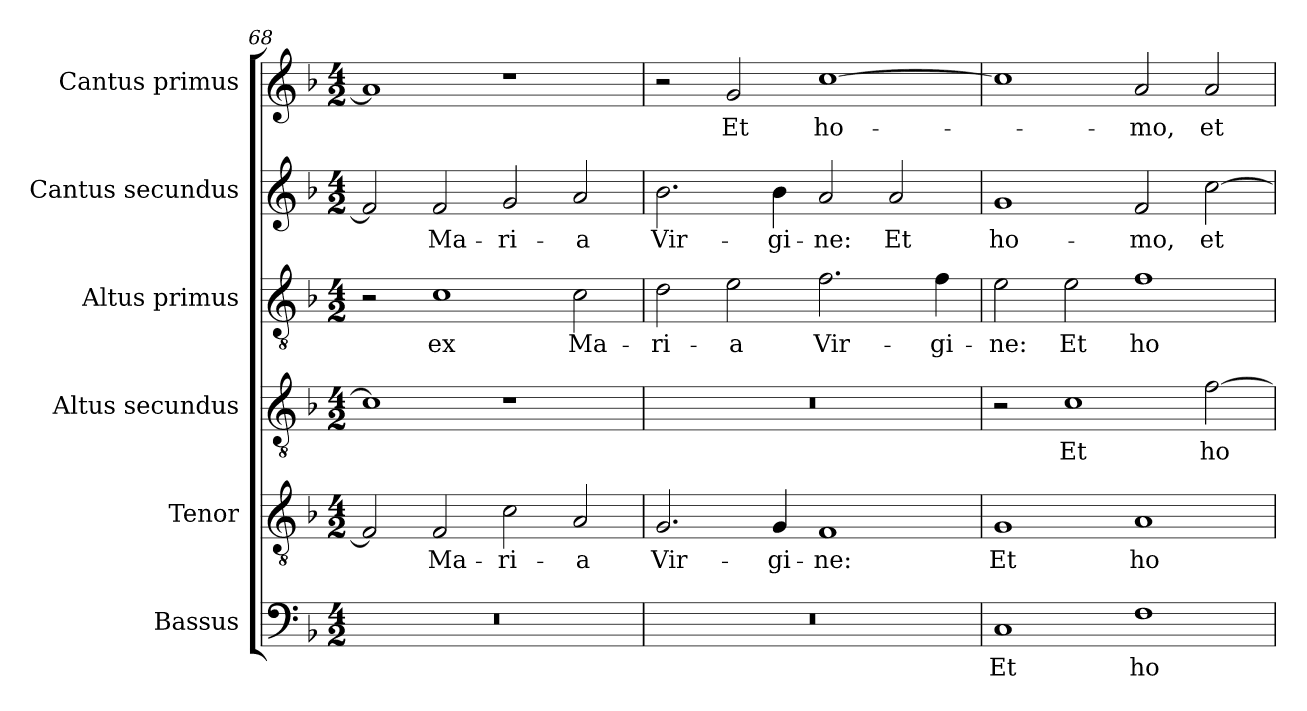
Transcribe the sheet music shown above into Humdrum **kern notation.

**kern	**text	**kern	**text	**kern	**text	**kern	**text	**kern	**text	**kern	**text
*part6	*part6	*part5	*part5	*part4	*part4	*part3	*part3	*part2	*part2	*part1	*part1
*staff6	*staff6	*staff5	*staff5	*staff4	*staff4	*staff3	*staff3	*staff2	*staff2	*staff1	*staff1
*I"Bassus	*	*I"Tenor	*	*I"Altus secundus	*	*I"Altus primus	*	*I"Cantus secundus	*	*I"Cantus primus	*
*I'B.	*	*I'T.	*	*	*	*I'A. I	*	*	*	*I'C. I	*
*clefF4	*	*clefGv2	*	*clefGv2	*	*clefGv2	*	*clefG2	*	*clefG2	*
*	*	*ITrd7c12	*	*ITrd7c12	*	*ITrd7c12	*	*	*	*	*
*k[b-]	*	*k[b-]	*	*k[b-]	*	*k[b-]	*	*k[b-]	*	*k[b-]	*
*d:	*	*d:	*	*d:	*	*d:	*	*d:	*	*d:	*
*M4/2	*	*M4/2	*	*M4/2	*	*M4/2	*	*M4/2	*	*M4/2	*
=68	=68	=68	=68	=68	=68	=68	=68	=68	=68	=68	=68
!LO:N:vis=1	!	!	!	!	!	!	!	!	!	!	!
0r	.	2FFi/]	.	1Ci]	.	2r	.	2fi/]	.	1ai]	.
!	!	!	!LO:LY:b:color=#000000	!	!	!	!	!	!	!	!
!	!	!	!	!	!	!	!LO:LY:b:color=#000000	!	!	!	!
!	!	!	!	!	!	!	!	!	!LO:LY:b:color=#000000	!	!
.	.	2FFi/	Ma-	.	.	1Ci	ex	2fi/	Ma-	.	.
!	!	!	!LO:LY:b:color=#000000	!	!	!	!	!	!	!	!
!	!	!	!	!	!	!	!	!	!LO:LY:b:color=#000000	!	!
.	.	2Ci\	-ri-	1r	.	.	.	2gi/	-ri-	1r	.
!	!	!	!LO:LY:b:color=#000000	!	!	!	!	!	!	!	!
!	!	!	!	!	!	!	!LO:LY:b:color=#000000	!	!	!	!
!	!	!	!	!	!	!	!	!	!LO:LY:b:color=#000000	!	!
.	.	2AAi/	-a	.	.	2Ci\	Ma-	2ai/	-a	.	.
!!LO:LB:g=z
=69	=69	=69	=69	=69	=69	=69	=69	=69	=69	=69	=69
!LO:N:vis=1	!	!	!	!	!	!	!	!	!	!	!
!	!	!	!LO:LY:b:color=#000000	!LO:N:vis=1	!	!	!	!	!	!	!
!	!	!	!	!	!	!	!LO:LY:b:color=#000000	!	!	!	!
!	!	!	!	!	!	!	!	!	!LO:LY:b:color=#000000	!	!
0r	.	2.GGi/	Vir-	0r	.	2Di\	-ri-	2.b-i\	Vir-	2r	.
!	!	!	!	!	!	!	!LO:LY:b:color=#000000	!	!	!	!
!	!	!	!	!	!	!	!	!	!	!	!LO:LY:b:color=#000000
.	.	.	.	.	.	2Ei\	-a	.	.	2gi/	Et
!	!	!	!LO:LY:b:color=#000000	!	!	!	!	!	!	!	!
!	!	!	!	!	!	!	!	!	!LO:LY:b:color=#000000	!	!
.	.	4GGi/	-gi-	.	.	.	.	4b-i\	-gi-	.	.
!	!	!	!LO:LY:b:color=#000000	!	!	!	!	!	!	!	!
!	!	!	!	!	!	!	!LO:LY:b:color=#000000	!	!	!	!
!	!	!	!	!	!	!	!	!	!LO:LY:b:color=#000000	!	!
!	!	!	!	!	!	!	!	!	!	!	!LO:LY:b:color=#000000
.	.	1FFi	-ne:	.	.	2.Fi\	Vir-	2ai/	-ne:	[1cci	ho-
!	!	!	!	!	!	!	!	!	!LO:LY:b:color=#000000	!	!
.	.	.	.	.	.	.	.	2ai/	Et	.	.
!	!	!	!	!	!	!	!LO:LY:b:color=#000000	!	!	!	!
.	.	.	.	.	.	4Fi\	-gi-	.	.	.	.
=70	=70	=70	=70	=70	=70	=70	=70	=70	=70	=70	=70
!	!LO:LY:b:color=#000000	!	!	!	!	!	!	!	!	!	!
!	!	!	!LO:LY:b:color=#000000	!	!	!	!	!	!	!	!
!	!	!	!	!	!	!	!LO:LY:b:color=#000000	!	!	!	!
!	!	!	!	!	!	!	!	!	!LO:LY:b:color=#000000	!	!
1Ci	Et	1GGi	Et	2r	.	2Ei\	-ne:	1gi	ho-	1cci]	.
!	!	!	!	!	!LO:LY:b:color=#000000	!	!	!	!	!	!
!	!	!	!	!	!	!	!LO:LY:b:color=#000000	!	!	!	!
.	.	.	.	1Ci	Et	2Ei\	Et	.	.	.	.
!	!LO:LY:b:color=#000000	!	!	!	!	!	!	!	!	!	!
!	!	!	!LO:LY:b:color=#000000	!	!	!	!	!	!	!	!
!	!	!	!	!	!	!	!LO:LY:b:color=#000000	!	!	!	!
!	!	!	!	!	!	!	!	!	!LO:LY:b:color=#000000	!	!
!	!	!	!	!	!	!	!	!	!	!	!LO:LY:b:color=#000000
1Fi	ho-	1AAi	ho-	.	.	1Fi	ho-	2fi/	-mo,	2ai/	-mo,
!	!	!	!	!	!LO:LY:b:color=#000000	!	!	!	!	!	!
!	!	!	!	!	!	!	!	!	!LO:LY:b:color=#000000	!	!
!	!	!	!	!	!	!	!	!	!	!	!LO:LY:b:color=#000000
.	.	.	.	[2Fi\	ho-	.	.	[2cci\	et	2ai/	et
=	=	=	=	=	=	=	=	=	=	=	=
*-	*-	*-	*-	*-	*-	*-	*-	*-	*-	*-	*-
